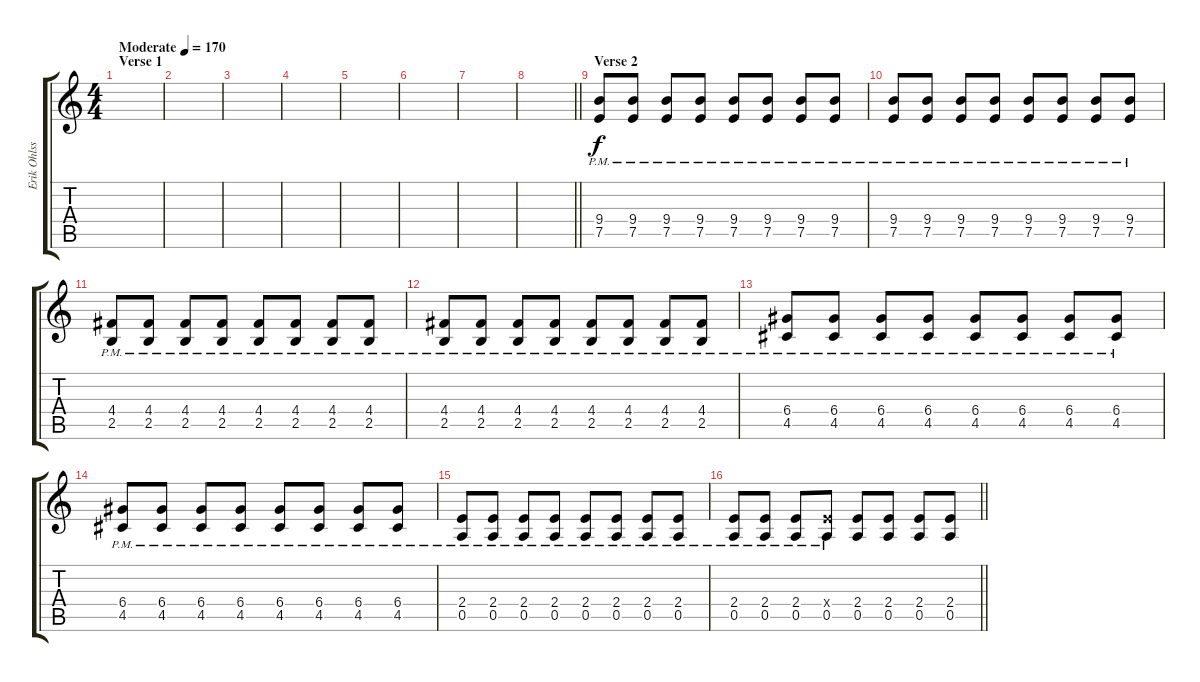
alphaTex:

\track ("Erik Ohlsson - Guitar" "Erik Ohlss") {instrument distortionguitar}
\staff {score tabs}
\tuning (E4 B3 G3 D3 A2 E2) {hide}
\ts (4 4)
\section ("" "Verse 1")
\tempo (170 "Moderate")
\clef g2
\ks c
|
|
|
|
|
|
|
\barLineRight lightlight
|
\section ("" "Verse 2")
(9.4{pm} 7.5{pm}).8 (9.4{pm} 7.5{pm}).8 (9.4{pm} 7.5{pm}).8 (9.4{pm} 7.5{pm}).8 (9.4{pm} 7.5{pm}).8 (9.4{pm} 7.5{pm}).8 (9.4{pm} 7.5{pm}).8 (9.4{pm} 7.5{pm}).8 |
(9.4{pm} 7.5{pm}).8 (9.4{pm} 7.5{pm}).8 (9.4{pm} 7.5{pm}).8 (9.4{pm} 7.5{pm}).8 (9.4{pm} 7.5{pm}).8 (9.4{pm} 7.5{pm}).8 (9.4{pm} 7.5{pm}).8 (9.4{pm} 7.5{pm}).8 |
(4.4{pm} 2.5{pm}).8 (4.4{pm} 2.5{pm}).8 (4.4{pm} 2.5{pm}).8 (4.4{pm} 2.5{pm}).8 (4.4{pm} 2.5{pm}).8 (4.4{pm} 2.5{pm}).8 (4.4{pm} 2.5{pm}).8 (4.4{pm} 2.5{pm}).8 |
(4.4{pm} 2.5{pm}).8 (4.4{pm} 2.5{pm}).8 (4.4{pm} 2.5{pm}).8 (4.4{pm} 2.5{pm}).8 (4.4{pm} 2.5{pm}).8 (4.4{pm} 2.5{pm}).8 (4.4{pm} 2.5{pm}).8 (4.4{pm} 2.5{pm}).8 |
(6.4{pm} 4.5{pm}).8 (6.4{pm} 4.5{pm}).8 (6.4{pm} 4.5{pm}).8 (6.4{pm} 4.5{pm}).8 (6.4{pm} 4.5{pm}).8 (6.4{pm} 4.5{pm}).8 (6.4{pm} 4.5{pm}).8 (6.4{pm} 4.5{pm}).8 |
(6.4{pm} 4.5{pm}).8 (6.4{pm} 4.5{pm}).8 (6.4{pm} 4.5{pm}).8 (6.4{pm} 4.5{pm}).8 (6.4{pm} 4.5{pm}).8 (6.4{pm} 4.5{pm}).8 (6.4{pm} 4.5{pm}).8 (6.4{pm} 4.5{pm}).8 |
(2.4{pm} 0.5{pm}).8 (2.4{pm} 0.5{pm}).8 (2.4{pm} 0.5{pm}).8 (2.4{pm} 0.5{pm}).8 (2.4{pm} 0.5{pm}).8 (2.4{pm} 0.5{pm}).8 (2.4{pm} 0.5{pm}).8 (2.4{pm} 0.5{pm}).8 |
\barLineRight lightlight
(2.4{pm} 0.5{pm}).8 (2.4{pm} 0.5{pm}).8 (2.4{pm} 0.5{pm}).8 (2.4{pm x} 0.5{pm}).8 (2.4 0.5).8 (2.4 0.5).8 (2.4 0.5).8 (2.4 0.5).8
